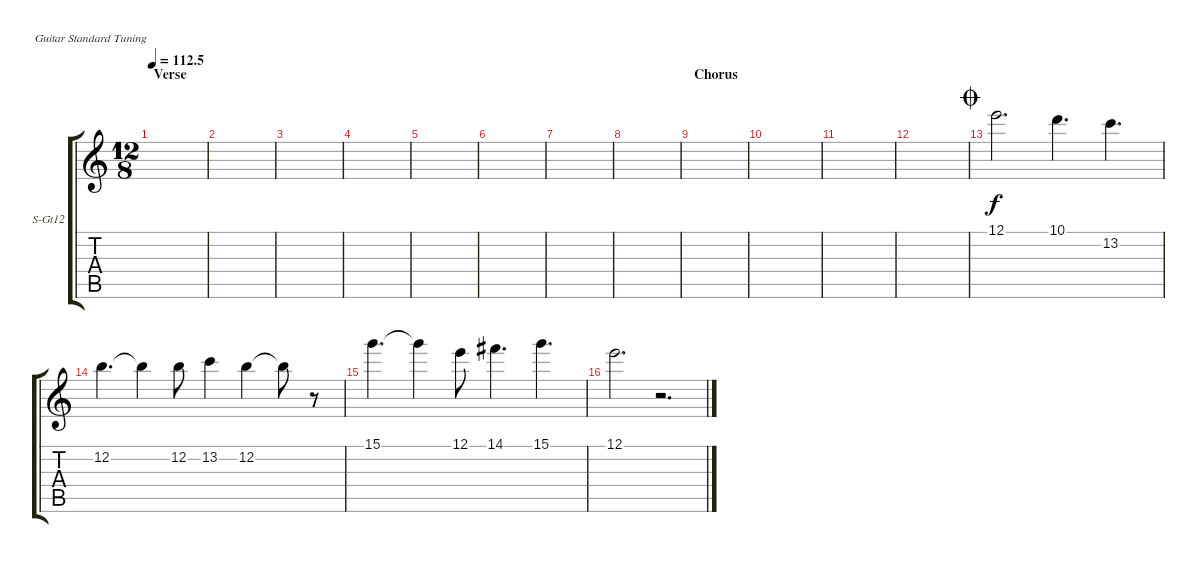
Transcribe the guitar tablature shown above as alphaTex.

\defaultSystemsLayout 4
\bracketExtendMode groupsimilarinstruments
\firstSystemTrackNameOrientation horizontal
\otherSystemsTrackNameOrientation horizontal
\track ("12 St. Steel Guitar" "S-Gt12") {instrument acousticguitarsteel}
\staff {score tabs}
\tuning (E4 B3 G3 D3 A2 E2)
\ts (12 8)
\section ("" "Verse")
\tempo
112.5
\accidentals auto
\clef g2
\ottava regular
\simile none
\scale
0.322751
\ks c
|
\scale
0.333333 |
\scale
0.333333 |
\scale
0.333333 |
\scale
0.333333 |
\scale
0.333333 |
\scale
0.333333 |
\scale
0.333333 |
\section ("" "Chorus")
\scale
0.333333 |
\scale
0.333333 |
\scale
0.333333 |
\scale
0.333333 |
\jump coda
\scale
0.333333 12.1.2{d} 10.1.4{d} 13.2.4{d} |
\scale
0.333333 12.2.4{d} 12.2{t}.4 12.2.8 13.2.4 12.2.4 12.2{t}.8 r.8 |
\scale
0.333333 15.1.4{d} 15.1{t}.4 12.1.8 14.1.4{d} 15.1.4{d} |
\scale
0.333333 12.1.2{d} r.2{d}
